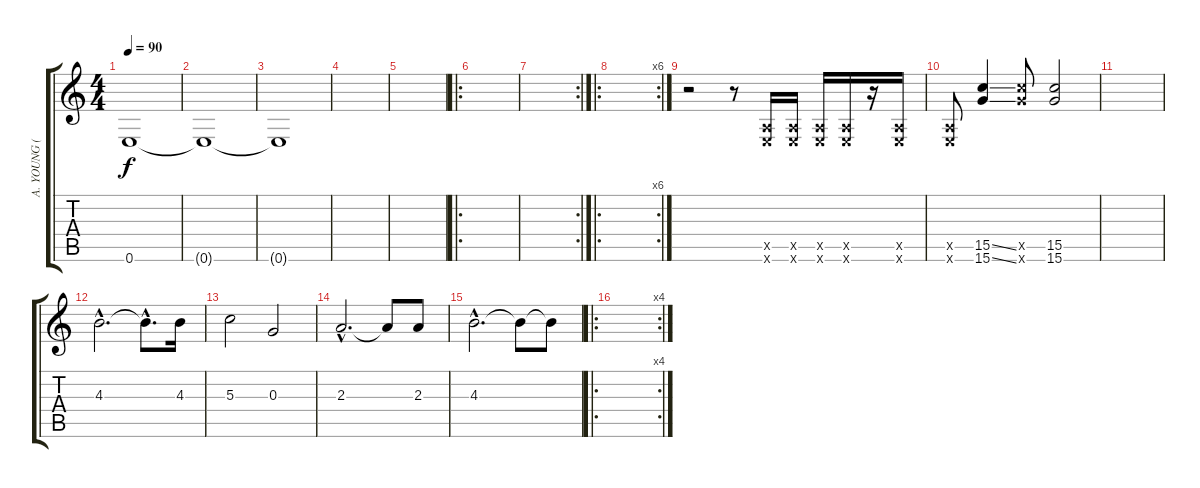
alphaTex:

\track ("A. YOUNG (lead guitar)" "A. YOUNG (") {instrument distortionguitar}
\staff {score tabs}
\tuning (E4 B3 G3 D3 A2 E2) {hide}
\ts (4 4)
\tempo 90
\clef g2
\ks c
0.6.1{dy f instrument distortionguitar} |
0.6{t}.1 |
0.6{t}.1 |
|
|
\ro
|
\rc 2
|
\ro
\rc 6
|
r.2 r.8 (0.5{x} 0.6{x}).16 (0.5{x} 0.6{x}).16 (0.5{x} 0.6{x}).16 (0.5{x} 0.6{x}).16 r.16 (0.5{x} 0.6{x}).16 |
(0.5{x} 0.6{x}).8 (15.5{ss} 15.6{ss}).4 (15.5{x} 15.6{x}).8 (15.5 15.6).2 |
|
4.3{hac}.2{d} 4.3{hac t}.8{d} 4.3.16 |
5.3.2 0.3.2 |
2.3{hac}.2{d} 2.3{t}.8 2.3.8 |
4.3{hac}.2{d} 4.3{t}.8 4.3{t}.8 |
\ro
\rc 4
